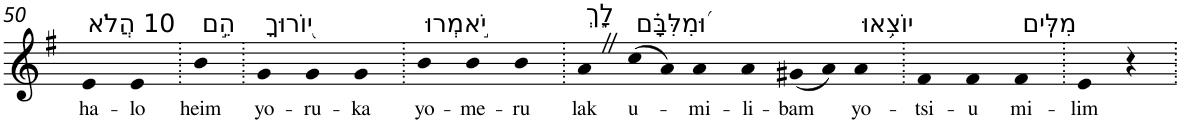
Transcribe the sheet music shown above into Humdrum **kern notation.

**kern	**text
*part1	*part1
*staff1	*staff1
*I"Piano	*
*I'Pno	*
!!LO:PB:g=z
*clefG2	*
*k[f#]	*
*G:	*
=50	=50
!LO:TX:a:t=10 הֲלֹא	!
!	!LO:LY:b
4e	ha-
!	!LO:LY:b
4e	-lo
=51.	=51.
!LO:TX:a:t=הֵ֣ם	!
!	!LO:LY:b
4b	heim
=52.	=52.
!LO:TX:a:t=י֭וֹרוּךָ	!
!	!LO:LY:b
4g	yo-
!	!LO:LY:b
4g	-ru-
!	!LO:LY:b
4g	-ka
=53.	=53.
!LO:TX:a:t=יֹ֣אמְרוּ	!
!	!LO:LY:b
4b	yo-
!	!LO:LY:b
4b	-me-
!	!LO:LY:b
4b	-ru
=54.	=54.
!LO:TX:a:t=לָ֑ךְ	!
!	!LO:LY:b
4aZ	lak
!LO:TX:a:t=וּ֝מִלִּבָּ֗ם	!
!	!LO:LY:b
(8cc	u-
8a)	.
!	!LO:LY:b
4a	-mi-
!	!LO:LY:b
4a	-li-
!	!LO:LY:b
(8g#X	-bam
8a)	.
!LO:TX:a:t=יוֹצִ֥אוּ	!
!	!LO:LY:b
4a	yo-
=55.	=55.
!	!LO:LY:b
4f#	-tsi-
!	!LO:LY:b
4f#	-u
!LO:TX:a:t=מִלִּֽים	!
!	!LO:LY:b
4f#	mi-
=56.	=56.
!	!LO:LY:b
4e	-lim
4r	.
=.	=.
*-	*-
